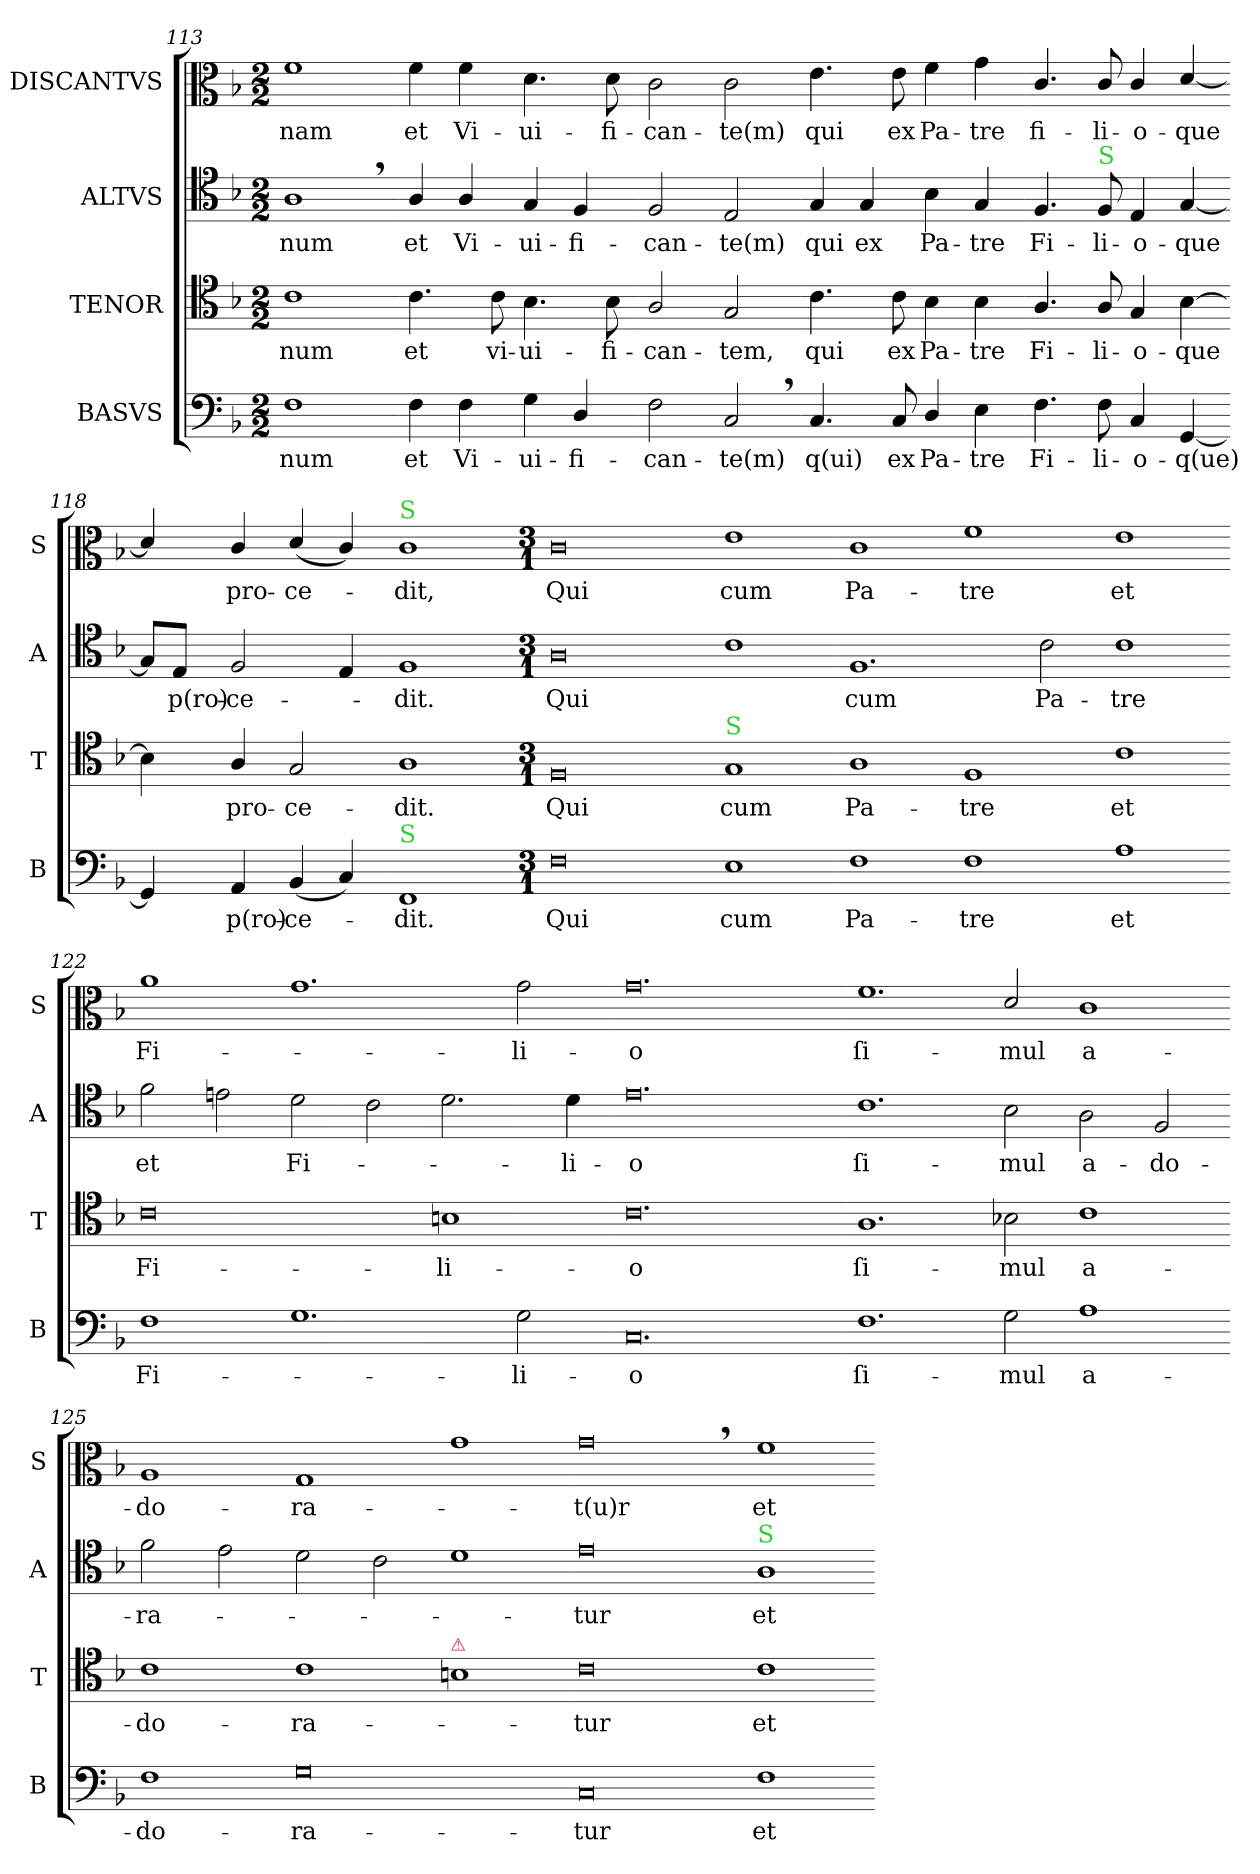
**kern	**text	**kern	**text	**kern	**text	**kern	**text
*part4	*part4	*part3	*part3	*part2	*part2	*part1	*part1
*staff4	*staff4	*staff3	*staff3	*staff2	*staff2	*staff1	*staff1
*I"BASVS	*	*I"TENOR	*	*I"ALTVS	*	*I"DISCANTVS	*
*I'B	*	*I'T	*	*I'A	*	*I'S	*
*clefF4	*	*clefC4	*	*clefC4	*	*clefC3	*
*k[b-]	*	*k[b-]	*	*k[b-]	*	*k[b-]	*
*F:	*	*F:	*	*F:	*	*F:	*
*M2/2	*	*M2/2	*	*M2/2	*	*M2/2	*
=113	=113	=113	=113	=113	=113	=113	=113
1F	-num	1c	-num	1A,<	-num	1f	-nam
=114-	=114-	=114-	=114-	=114-	=114-	=114-	=114-
4F\	et	4.c\	et	4A/	et	4f\	et
4F\	Vi-	.	.	4A/	Vi-	4f\	Vi-
.	.	8c\	vi-	.	.	.	.
4G\	-ui-	4.B-\	-ui-	4G/	-ui-	4.d\	-ui-
4D/	-fi-	.	.	4F/	-fi-	.	.
.	.	8B-\	-fi-	.	.	8d\	-fi-
=115-	=115-	=115-	=115-	=115-	=115-	=115-	=115-
2F\	-can-	2A/	-can-	2F/	-can-	2c\	-can-
2C,</	-te(m)	2G/	-tem,	2E/	-te(m)	2c\	-te(m)
=116-	=116-	=116-	=116-	=116-	=116-	=116-	=116-
4.C/	q(ui)	4.c\	qui	4G/	qui	4.e\	qui
.	.	.	.	4G/	ex	.	.
8C/	ex	8c\	ex	.	.	8e\	ex
4D/	Pa-	4B-\	Pa-	4B-\	Pa-	4f\	Pa-
4E\	-tre	4B-\	-tre	4G/	-tre	4g\	-tre
=117-	=117-	=117-	=117-	=117-	=117-	=117-	=117-
4.F\	Fi-	4.A/	Fi-	4.F/	Fi-	4.c/	fi-
!	!	!	!	!LO:TX:a:color=limegreen:t=S	!	!	!
8F\	-li-	8A/	-li-	8F/	-li-	8c/	-li-
4C/	-o-	4G/	-o-	4E/	-o-	4c/	-o-
[4GG/	-q(ue)	[4B-\	-que	[4G/	-que	[4d/	-que
=118-	=118-	=118-	=118-	=118-	=118-	=118-	=118-
4GG/]	.	4B-\]	.	8G/L]	.	4d/]	.
.	.	.	.	8E/J	p(ro)-	.	.
4AA/	p(ro)-	4A/	pro-	2F/	-ce-	4c/	pro-
(4BB-/	-ce-	2G/	-ce-	.	.	(4d/	-ce-
4C/)	.	.	.	4E/	.	4c/)	.
=119-	=119-	=119-	=119-	=119-	=119-	=119-	=119-
!	!	!	!	!	!	!LO:TX:a:color=limegreen:t=S	!
!LO:TX:a:color=limegreen:t=S	!	!	!	!	!	!	!
1FF	-dit.	1A	-dit.	1F	-dit.	1c	-dit,
=120-	=120-	=120-	=120-	=120-	=120-	=120-	=120-
*M3/1	*	*M3/1	*	*M3/1	*	*M3/1	*
0F	Qui	0F	Qui	0A	Qui	0c	Qui
!	!	!LO:TX:a:color=limegreen:t=S	!	!	!	!	!
1E	cum	1G	cum	1c	.	1e	cum
=121-	=121-	=121-	=121-	=121-	=121-	=121-	=121-
1F	Pa-	1A	Pa-	1.F	cum	1c	Pa-
1F	-tre	1F	-tre	.	.	1f	-tre
.	.	.	.	2c\	Pa-	.	.
1A	et	1c	et	1c	-tre	1e	et
=122-	=122-	=122-	=122-	=122-	=122-	=122-	=122-
1F	Fi-	0c	Fi-	2f\	et	1a	Fi-
.	.	.	.	2en\	.	.	.
1.G	.	.	.	2d\	Fi-	1.g	.
.	.	.	.	2c\	.	.	.
.	.	1Bn	-li-	2.d\	.	.	.
2G\	-li-	.	.	.	.	2g\	-li-
.	.	.	.	4d\	-li-	.	.
=123-	=123-	=123-	=123-	=123-	=123-	=123-	=123-
0.C	-o	0.c	-o	0.e	-o	0.g	-o
=124-	=124-	=124-	=124-	=124-	=124-	=124-	=124-
1.F	ſi-	1.A	ſi-	1.c	ſi-	1.f	ſi-
2G\	-mul	2B-X\	-mul	2B-\	-mul	2d/	-mul
1A	a-	1c	a-	2A\	a-	1c	a-
.	.	.	.	2F/	-do-	.	.
=125-	=125-	=125-	=125-	=125-	=125-	=125-	=125-
1F	-do-	1c	-do-	2f\	-ra-	1A	-do-
.	.	.	.	2e\	.	.	.
0G	-ra-	1c	-ra-	2d\	.	1G	-ra-
.	.	.	.	2c\	.	.	.
!	!	!LO:TX:a:color=crimson:t=⚠	!	!	!	!	!
.	.	1Bn	.	1d	.	1g	.
=126-	=126-	=126-	=126-	=126-	=126-	=126-	=126-
0C	-tur	0c	-tur	0e	-tur	0g,<	-t(u)r
!	!	!	!	!LO:TX:a:color=limegreen:t=S	!	!	!
1F	et	1c	et	1A	et	1f	et
=-	=-	=-	=-	=-	=-	=-	=-
*-	*-	*-	*-	*-	*-	*-	*-
